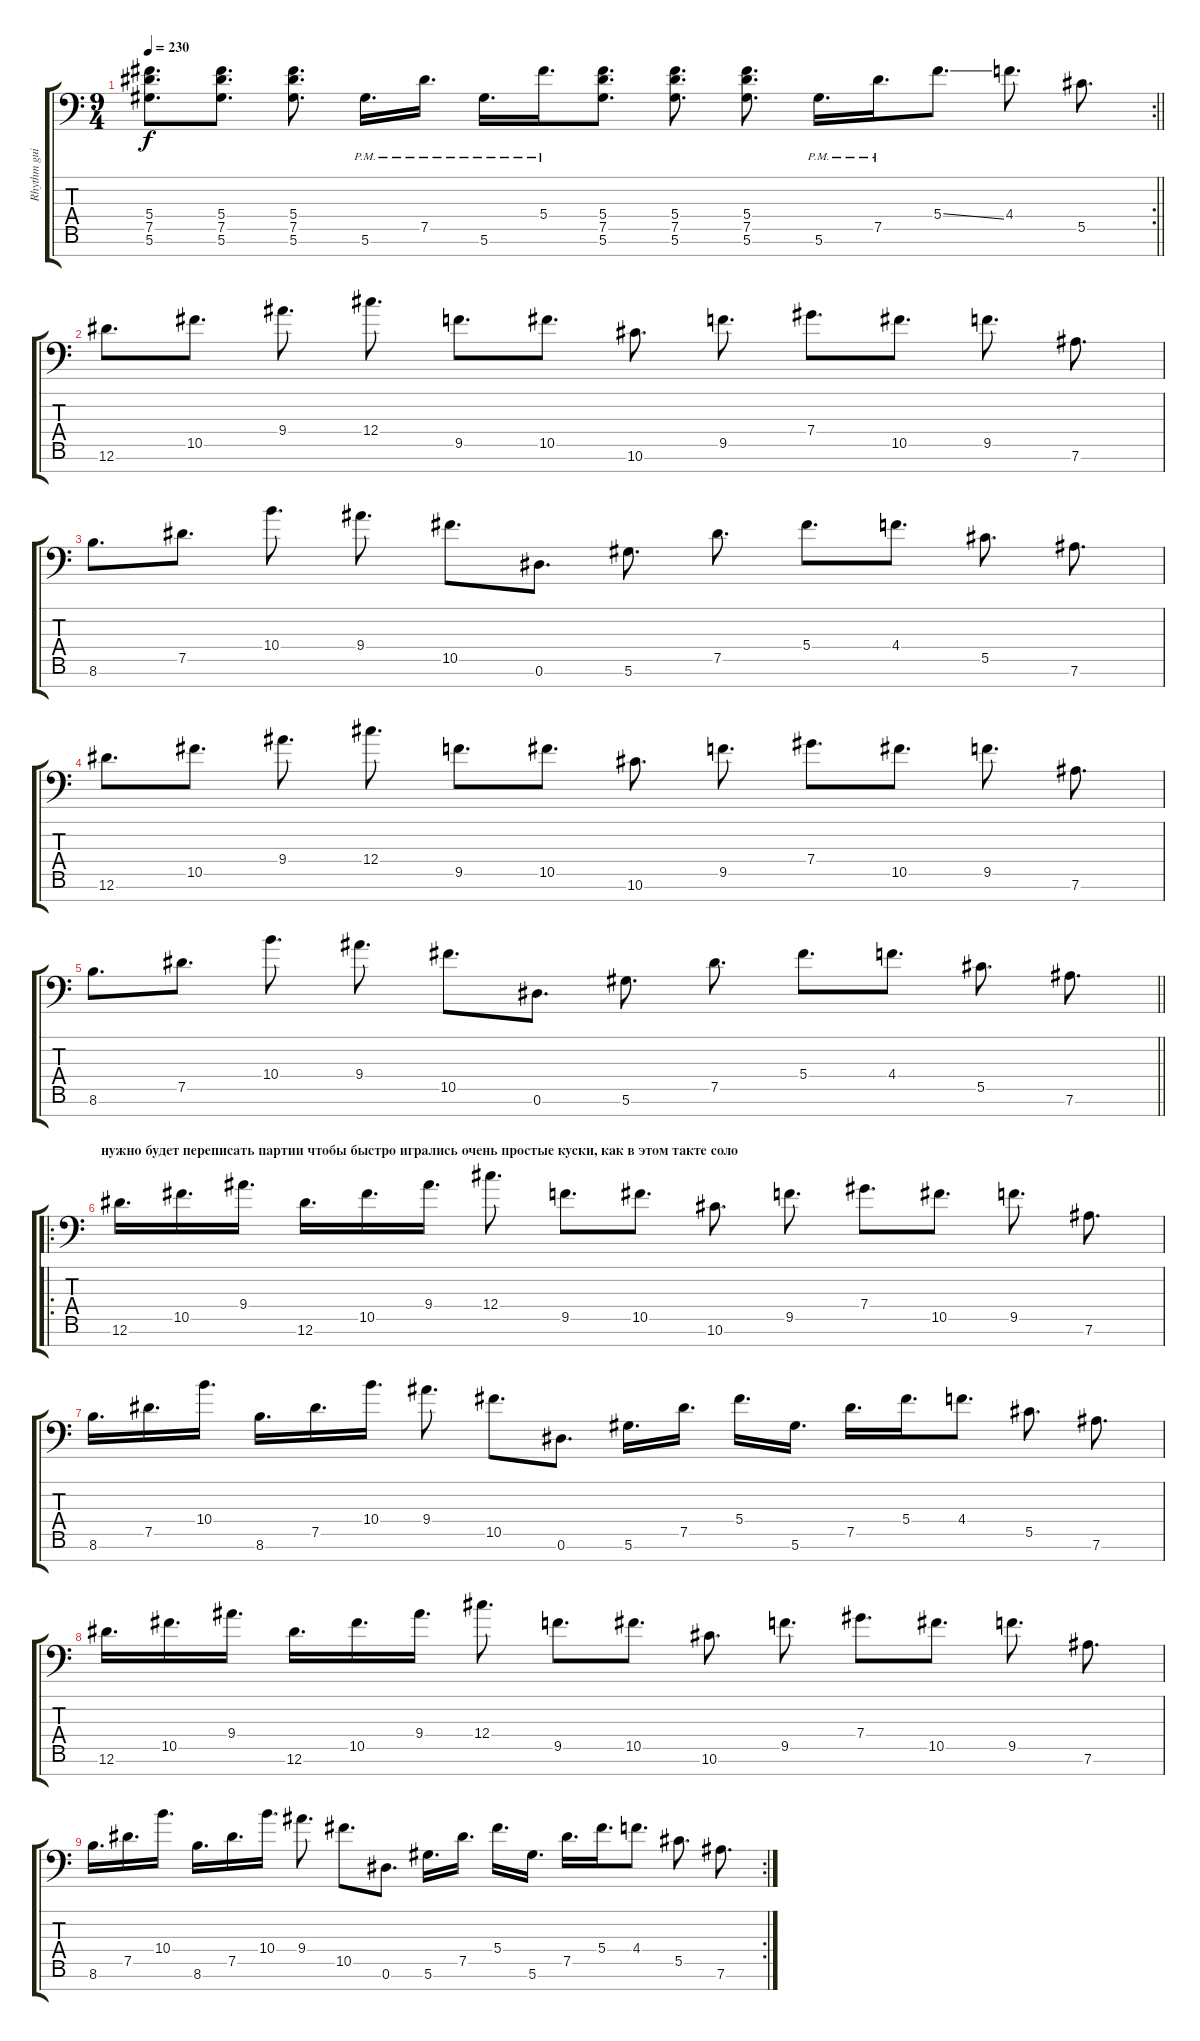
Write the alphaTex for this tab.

\track ("Rhythm guitar" "Rhythm gui") {instrument distortionguitar}
\staff {score tabs}
\tuning (Eb4 Bb3 Gb3 Db3 Ab2 Eb2 Ab1) {hide}
\rc 2
\ts (9 4)
\tempo 230
\clef f4
\barLineRight lightlight
\ks c
(5.4 7.5 5.6).8{d dy f} (5.4 7.5 5.6).8{d} (5.4 7.5 5.6).8{d} 5.6{pm}.16{d} 7.5{pm}.16{d} 5.6{pm}.16{d} 5.4{pm}.16{d} (5.4 7.5 5.6).8{d} (5.4 7.5 5.6).8{d} (5.4 7.5 5.6).8{d} 5.6{pm}.16{d} 7.5{pm}.16{d} 5.4{ss}.8{d} 4.4.8{d} 5.5.8{d} |
\section ("" "")
12.6.8{d} 10.5.8{d} 9.4.8{d} 12.4.8{d} 9.5.8{d} 10.5.8{d} 10.6.8{d} 9.5.8{d} 7.4.8{d} 10.5.8{d} 9.5.8{d} 7.6.8{d} |
8.6.8{d} 7.5.8{d} 10.4.8{d} 9.4.8{d} 10.5.8{d} 0.6.8{d} 5.6.8{d} 7.5.8{d} 5.4.8{d} 4.4.8{d} 5.5.8{d} 7.6.8{d} |
12.6.8{d} 10.5.8{d} 9.4.8{d} 12.4.8{d} 9.5.8{d} 10.5.8{d} 10.6.8{d} 9.5.8{d} 7.4.8{d} 10.5.8{d} 9.5.8{d} 7.6.8{d} |
\barLineRight lightlight
8.6.8{d} 7.5.8{d} 10.4.8{d} 9.4.8{d} 10.5.8{d} 0.6.8{d} 5.6.8{d} 7.5.8{d} 5.4.8{d} 4.4.8{d} 5.5.8{d} 7.6.8{d} |
\ro
\section ("" "нужно будет переписать партии чтобы быстро игрались очень простые куски, как в этом такте соло")
12.6.16{d} 10.5.16{d} 9.4.16{d} 12.6.16{d} 10.5.16{d} 9.4.16{d} 12.4.8{d} 9.5.8{d} 10.5.8{d} 10.6.8{d} 9.5.8{d} 7.4.8{d} 10.5.8{d} 9.5.8{d} 7.6.8{d} |
8.6.16{d} 7.5.16{d} 10.4.16{d} 8.6.16{d} 7.5.16{d} 10.4.16{d} 9.4.8{d} 10.5.8{d} 0.6.8{d} 5.6.16{d} 7.5.16{d} 5.4.16{d} 5.6.16{d} 7.5.16{d} 5.4.16{d} 4.4.8{d} 5.5.8{d} 7.6.8{d} |
12.6.16{d} 10.5.16{d} 9.4.16{d} 12.6.16{d} 10.5.16{d} 9.4.16{d} 12.4.8{d} 9.5.8{d} 10.5.8{d} 10.6.8{d} 9.5.8{d} 7.4.8{d} 10.5.8{d} 9.5.8{d} 7.6.8{d} |
\rc 2
8.6.16{d} 7.5.16{d} 10.4.16{d} 8.6.16{d} 7.5.16{d} 10.4.16{d} 9.4.8{d} 10.5.8{d} 0.6.8{d} 5.6.16{d} 7.5.16{d} 5.4.16{d} 5.6.16{d} 7.5.16{d} 5.4.16{d} 4.4.8{d} 5.5.8{d} 7.6.8{d}
